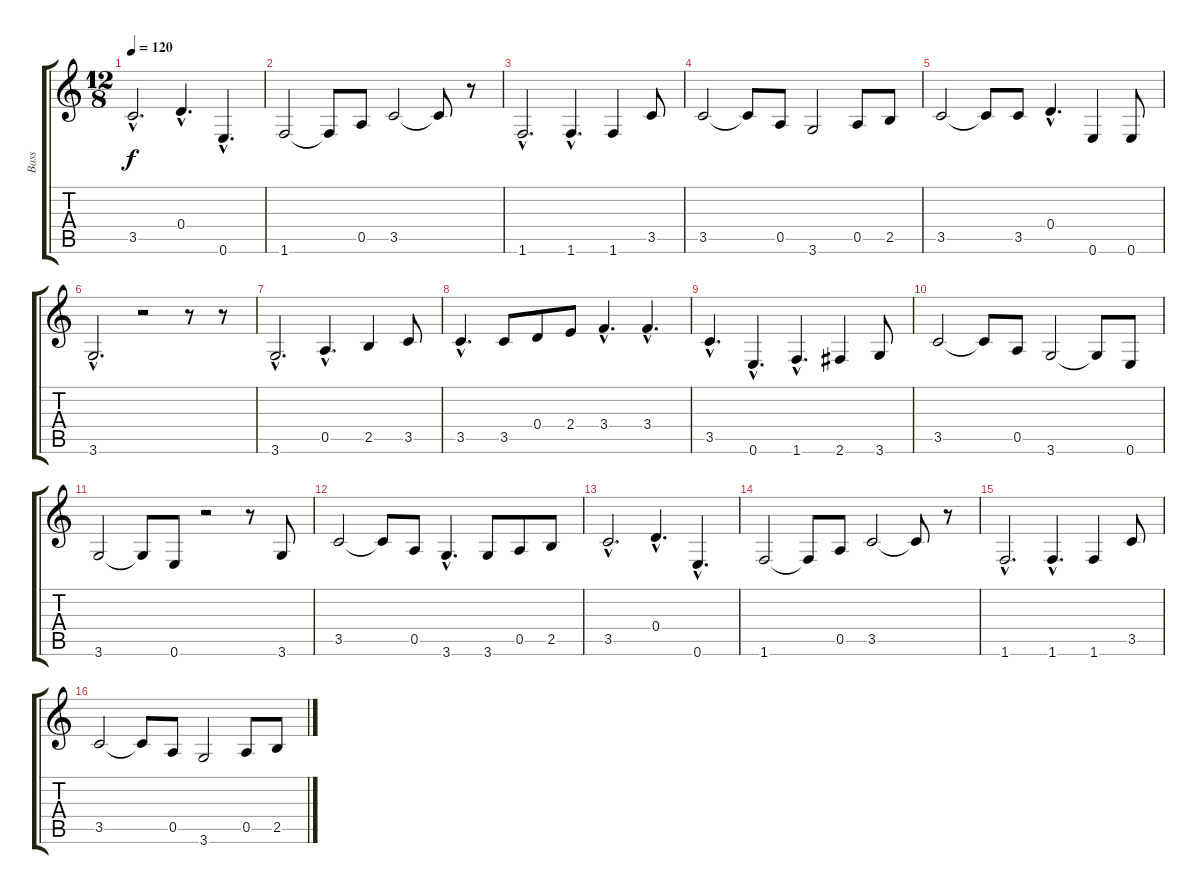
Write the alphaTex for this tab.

\track ("Bass" "Bass") {instrument acousticbass}
\staff {score tabs}
\tuning (E4 B3 G3 D3 A2 E2) {hide}
\ts (12 8)
\tempo 120
\clef g2
\ks c
3.5{hac}.2{d dy f} 0.4{hac}.4{d} 0.6{hac}.4{d} |
1.6.2 1.6{t}.8 0.5.8 3.5.2 3.5{t}.8 r.8 |
1.6{hac}.2{d} 1.6{hac}.4{d} 1.6.4 3.5.8 |
3.5.2 3.5{t}.8 0.5.8 3.6.2 0.5.8 2.5.8 |
3.5.2 3.5{t}.8 3.5.8 0.4{hac}.4{d} 0.6.4 0.6.8 |
3.6{hac}.2{d} r.2 r.8 r.8 |
3.6{hac}.2{d} 0.5{hac}.4{d} 2.5.4 3.5.8 |
3.5{hac}.4{d} 3.5.8 0.4.8 2.4.8 3.4{hac}.4{d} 3.4{hac}.4{d} |
3.5{hac}.4{d} 0.6{hac}.4{d} 1.6{hac}.4{d} 2.6.4 3.6.8 |
3.5.2 3.5{t}.8 0.5.8 3.6.2 3.6{t}.8 0.6.8 |
3.6.2 3.6{t}.8 0.6.8 r.2 r.8 3.6.8 |
3.5.2 3.5{t}.8 0.5.8 3.6{hac}.4{d} 3.6.8 0.5.8 2.5.8 |
3.5{hac}.2{d} 0.4{hac}.4{d} 0.6{hac}.4{d} |
1.6.2 1.6{t}.8 0.5.8 3.5.2 3.5{t}.8 r.8 |
1.6{hac}.2{d} 1.6{hac}.4{d} 1.6.4 3.5.8 |
3.5.2 3.5{t}.8 0.5.8 3.6.2 0.5.8 2.5.8
